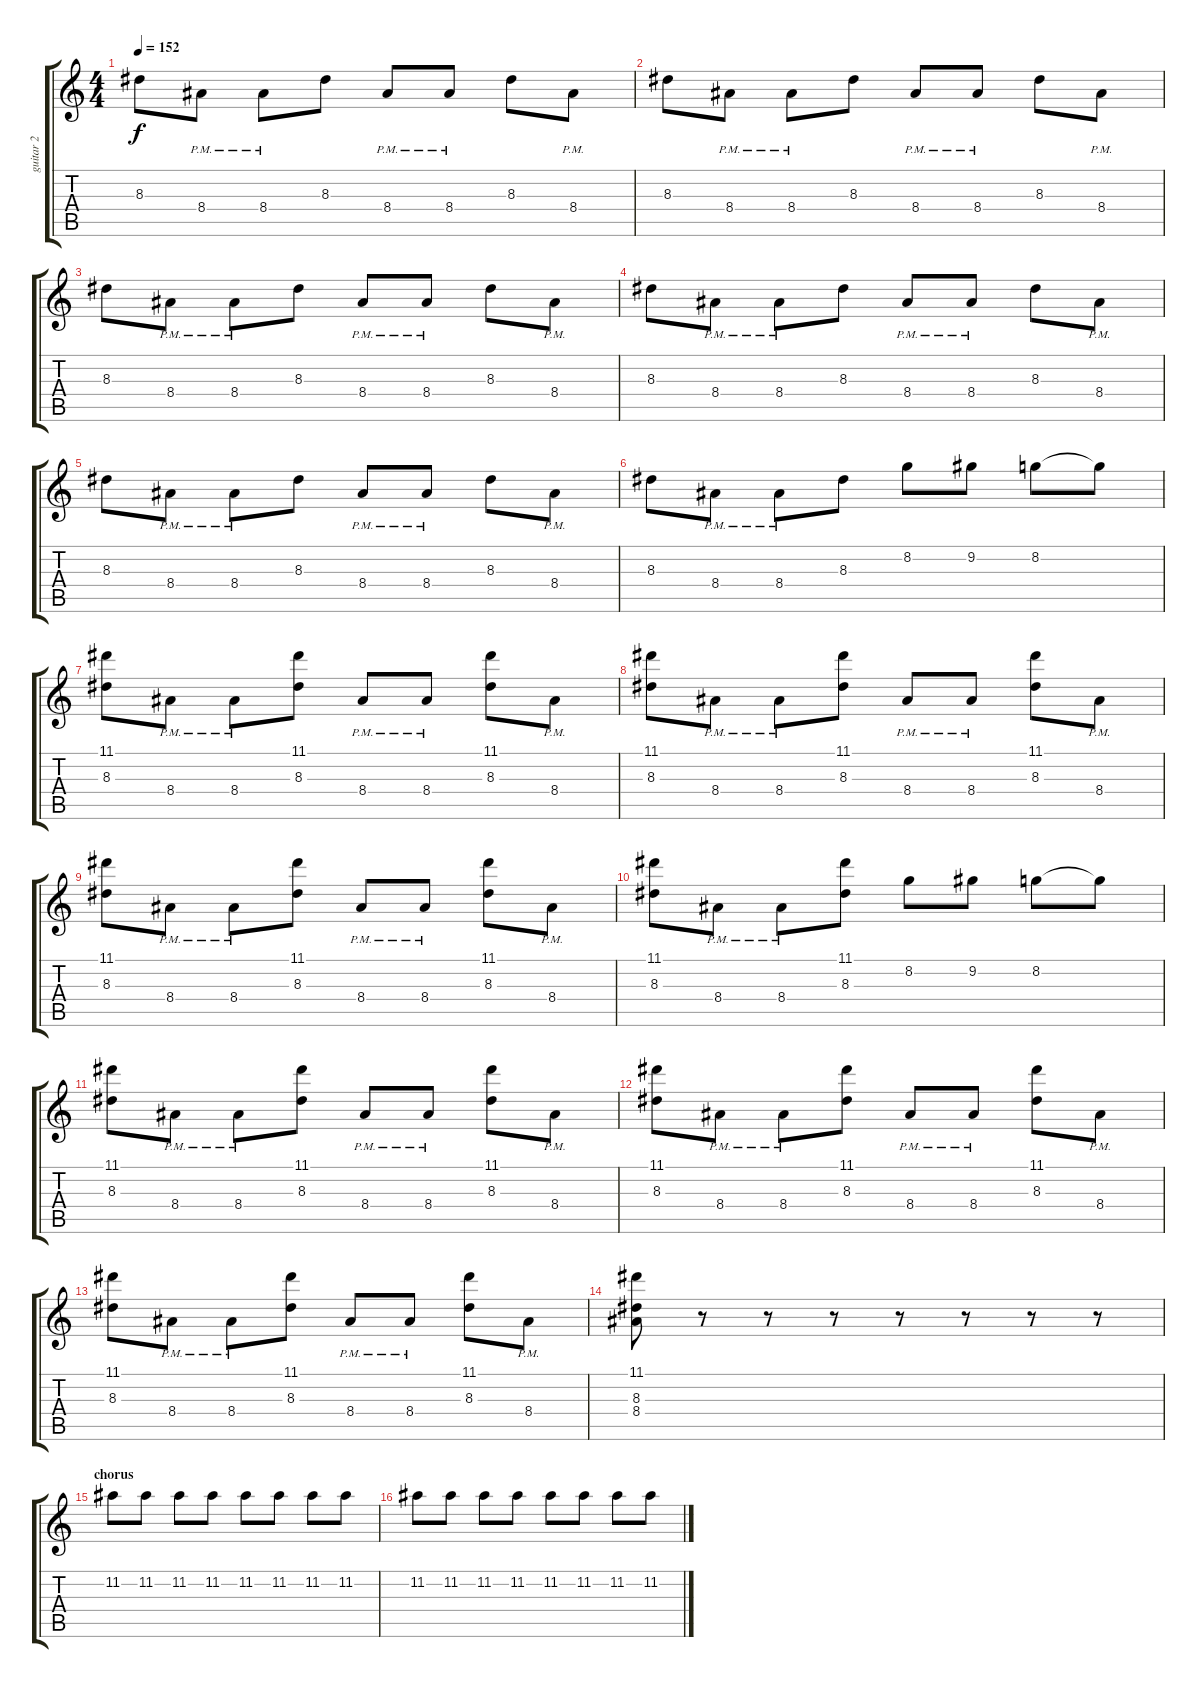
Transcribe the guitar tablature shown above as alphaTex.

\track ("guitar 2" "guitar 2") {instrument distortionguitar}
\staff {score tabs}
\tuning (E4 B3 G3 D3 A2 D2) {hide}
\ts (4 4)
\tempo 152
\clef g2
\ks c
8.3.8{dy f} 8.4{pm}.8 8.4{pm}.8 8.3.8 8.4{pm}.8 8.4{pm}.8 8.3.8 8.4{pm}.8 |
8.3.8 8.4{pm}.8 8.4{pm}.8 8.3.8 8.4{pm}.8 8.4{pm}.8 8.3.8 8.4{pm}.8 |
8.3.8 8.4{pm}.8 8.4{pm}.8 8.3.8 8.4{pm}.8 8.4{pm}.8 8.3.8 8.4{pm}.8 |
8.3.8 8.4{pm}.8 8.4{pm}.8 8.3.8 8.4{pm}.8 8.4{pm}.8 8.3.8 8.4{pm}.8 |
8.3.8 8.4{pm}.8 8.4{pm}.8 8.3.8 8.4{pm}.8 8.4{pm}.8 8.3.8 8.4{pm}.8 |
8.3.8 8.4{pm}.8 8.4{pm}.8 8.3.8 8.2.8{volume 10} 9.2.8 8.2.8 8.2{t}.8 |
(11.1 8.3).8{volume 8} 8.4{pm}.8 8.4{pm}.8 (11.1 8.3).8 8.4{pm}.8 8.4{pm}.8 (11.1 8.3).8 8.4{pm}.8 |
(11.1 8.3).8 8.4{pm}.8 8.4{pm}.8 (11.1 8.3).8 8.4{pm}.8 8.4{pm}.8 (11.1 8.3).8 8.4{pm}.8 |
(11.1 8.3).8 8.4{pm}.8 8.4{pm}.8 (11.1 8.3).8 8.4{pm}.8 8.4{pm}.8 (11.1 8.3).8 8.4{pm}.8 |
(11.1 8.3).8 8.4{pm}.8 8.4{pm}.8 (11.1 8.3).8 8.2.8{volume 10} 9.2.8 8.2.8 8.2{t}.8 |
(11.1 8.3).8{volume 8} 8.4{pm}.8 8.4{pm}.8 (11.1 8.3).8 8.4{pm}.8 8.4{pm}.8 (11.1 8.3).8 8.4{pm}.8 |
(11.1 8.3).8 8.4{pm}.8 8.4{pm}.8 (11.1 8.3).8 8.4{pm}.8 8.4{pm}.8 (11.1 8.3).8 8.4{pm}.8 |
(11.1 8.3).8 8.4{pm}.8 8.4{pm}.8 (11.1 8.3).8 8.4{pm}.8 8.4{pm}.8 (11.1 8.3).8 8.4{pm}.8 |
(11.1 8.3 8.4).8 r.8 r.8 r.8 r.8 r.8 r.8 r.8 |
\section ("" "chorus")
11.2.8 11.2.8 11.2.8 11.2.8 11.2.8 11.2.8 11.2.8 11.2.8 |
11.2.8 11.2.8 11.2.8 11.2.8 11.2.8 11.2.8 11.2.8 11.2.8
